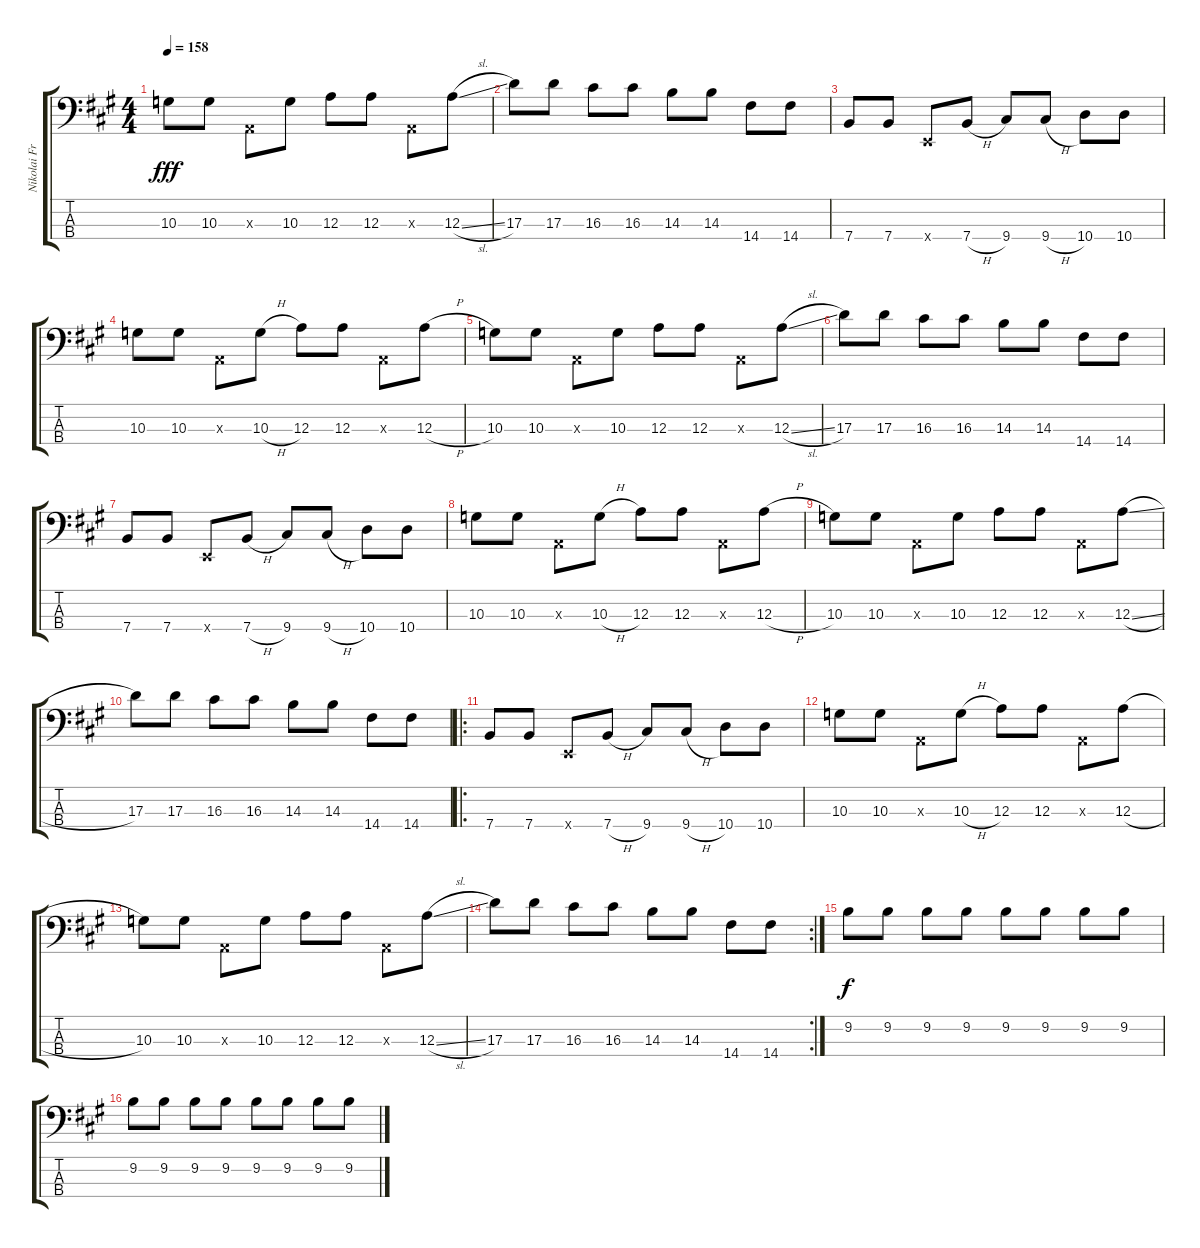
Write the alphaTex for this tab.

\track ("Nikolai Fraiture" "Nikolai Fr") {instrument electricbasspick}
\staff {score tabs}
\tuning (G2 D2 A1 E1) {hide}
\ts (4 4)
\tempo 158
\clef f4
\ks a
10.3.8{dy fff} 10.3.8 0.3{x}.8 10.3.8 12.3.8 12.3.8 0.3{x}.8 12.3{sl}.8 |
17.3.8 17.3.8 16.3.8 16.3.8 14.3.8 14.3.8 14.4.8 14.4.8 |
7.4.8 7.4.8 0.4{x}.8 7.4{h}.8 9.4.8 9.4{h}.8 10.4.8 10.4.8 |
10.3.8 10.3.8 0.3{x}.8 10.3{h}.8 12.3.8 12.3.8 0.3{x}.8 12.3{h}.8 |
10.3.8 10.3.8 0.3{x}.8 10.3.8 12.3.8 12.3.8 0.3{x}.8 12.3{sl}.8 |
17.3.8 17.3.8 16.3.8 16.3.8 14.3.8 14.3.8 14.4.8 14.4.8 |
7.4.8 7.4.8 0.4{x}.8 7.4{h}.8 9.4.8 9.4{h}.8 10.4.8 10.4.8 |
10.3.8 10.3.8 0.3{x}.8 10.3{h}.8 12.3.8 12.3.8 0.3{x}.8 12.3{h}.8 |
10.3.8 10.3.8 0.3{x}.8 10.3.8 12.3.8 12.3.8 0.3{x}.8 12.3{sl}.8 |
17.3.8 17.3.8 16.3.8 16.3.8 14.3.8 14.3.8 14.4.8 14.4.8 |
\ro
7.4.8 7.4.8 0.4{x}.8 7.4{h}.8 9.4.8 9.4{h}.8 10.4.8 10.4.8 |
10.3.8 10.3.8 0.3{x}.8 10.3{h}.8 12.3.8 12.3.8 0.3{x}.8 12.3{h}.8 |
10.3.8 10.3.8 0.3{x}.8 10.3.8 12.3.8 12.3.8 0.3{x}.8 12.3{sl}.8 |
\rc 2
17.3.8 17.3.8 16.3.8 16.3.8 14.3.8 14.3.8 14.4.8 14.4.8 |
9.2.8{dy f} 9.2.8 9.2.8 9.2.8 9.2.8 9.2.8 9.2.8 9.2.8 |
9.2.8 9.2.8 9.2.8 9.2.8 9.2.8 9.2.8 9.2.8 9.2.8
